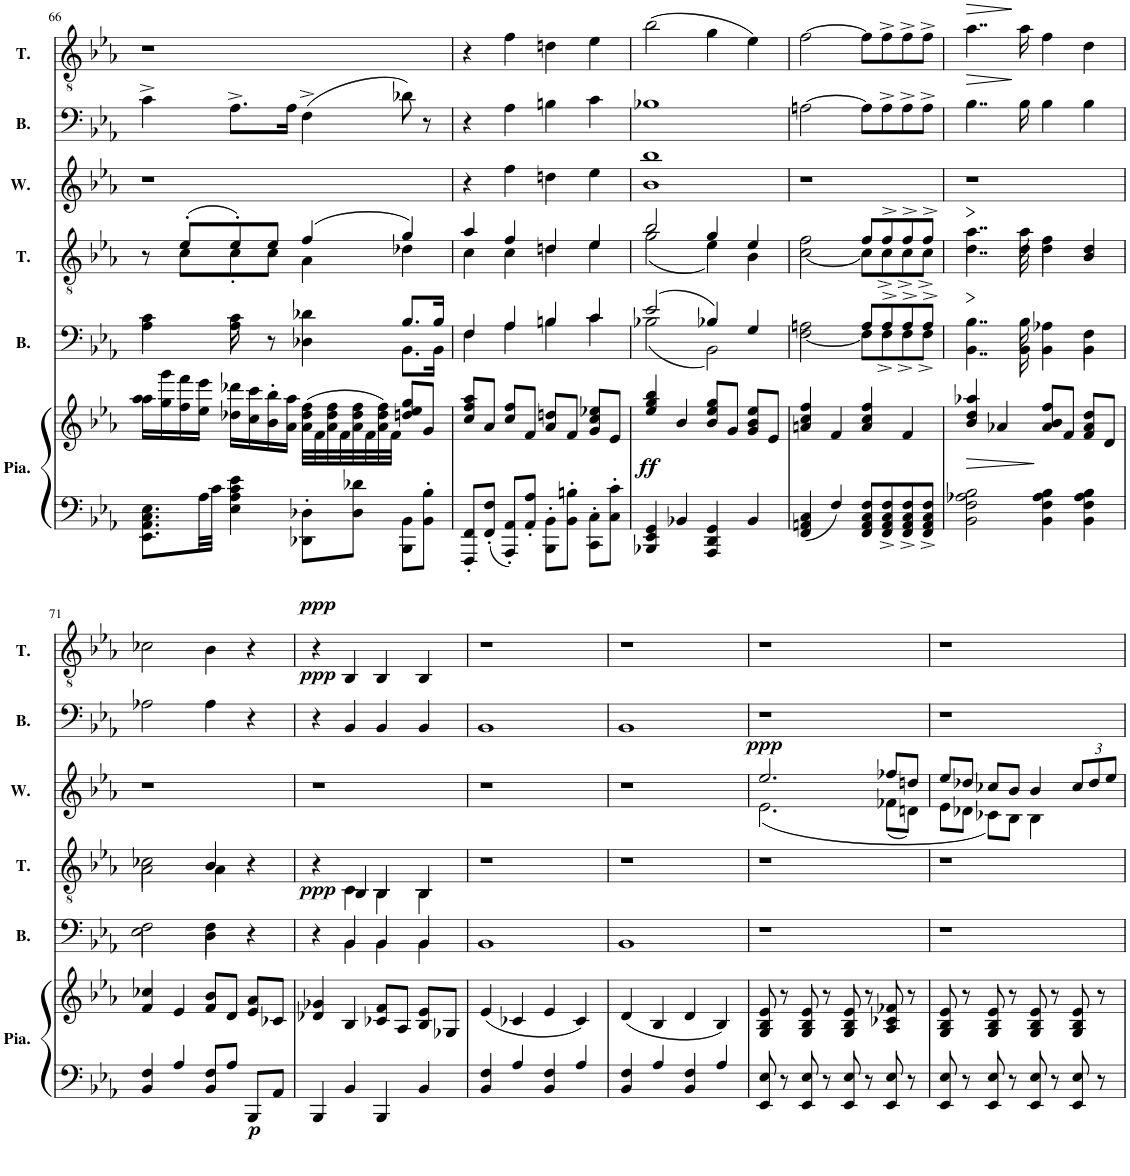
**kern	**kern	**dynam	**kern	**dynam	**kern	**kern	**dynam	**kern	**dynam	**kern	**dynam
*part6	*part6	*part6	*part5	*part5	*part4	*part3	*part3	*part2	*part2	*part1	*part1
*staff7	*staff6	*staff6/7	*staff5	*staff5	*staff4	*staff3	*staff3	*staff2	*staff2	*staff1	*staff1
*I"Piano	*	*	*I"Basse	*	*I"Ténor	*I"Femmes	*	*I"Basse	*	*I"Ténor	*
*I'Pia.	*	*	*I'B.	*	*I'T.	*	*	*I'B.	*	*I'T.	*
!!LO:PB:g=z
*clefF4	*clefG2	*	*clefF4	*	*clefGv2	*clefG2	*	*clefF4	*	*clefGv2	*
*k[b-e-a-]	*k[b-e-a-]	*	*k[b-e-a-]	*	*k[b-e-a-]	*k[b-e-a-]	*	*k[b-e-a-]	*	*k[b-e-a-]	*
*M4/4	*M4/4	*	*M4/4	*	*M4/4	*M4/4	*	*M4/4	*	*M4/4	*
*met(c)	*met(c)	*	*met(c)	*	*met(c)	*met(c)	*	*met(c)	*	*met(c)	*
=66	=66	=66	=66	=66	=66	=66	=66	=66	=66	=66	=66
*	*	*	*^	*	*^	*	*	*	*	*	*
8.EE-\ 8.AA-\ 8.C\ 8.E-\L	16aa-\ 16aa-\LL	.	4c\	4A-\	.	8r	8ryy	1r	.	4c^\	.	1r	.
.	16gg\ 16ggg\	.	.	.	.	.	.	.	.	.	.	.	.
.	16ff\ 16fff\	.	.	.	.	(>8e-'/L	8c\L	.	.	.	.	.	.
32A-\LL	16ee-\ 16eee-\JJ	.	.	.	.	.	.	.	.	.	.	.	.
32c\JJJ	.	.	.	.	.	.	.	.	.	.	.	.	.
4E-\ 4A-\ 4c\ 4e-\	16dd-X\ 16ddd-X\LL	.	8c\	8A-\	.	8e-'/)	8c'\	.	.	8.A-^\L	.	.	.
.	16cc\ 16ccc\	.	.	.	.	.	.	.	.	.	.	.	.
.	16b-\' 16bb-\'	.	8r	8ryy	.	8e-/J	8c\J	.	.	.	.	.	.
.	16a-\ 16aa-\JJ	.	.	.	.	.	.	.	.	16A-\Jk	.	.	.
8DD-X\' 8D-X\'L	(>32a-\ 32dd-\ 32ff\LLL	.	4d-X\	4D-X\	.	(>4f/	4A-\	.	.	(>4F^\	.	.	.
.	32f\	.	.	.	.	.	.	.	.	.	.	.	.
.	32a-\ 32dd-\ 32ff\	.	.	.	.	.	.	.	.	.	.	.	.
.	32f\	.	.	.	.	.	.	.	.	.	.	.	.
8D-\ 8d-X\J	32a-\ 32dd-\ 32ff\	.	.	.	.	.	.	.	.	.	.	.	.
.	32f\	.	.	.	.	.	.	.	.	.	.	.	.
.	32a-\ 32dd-\ 32ff\)	.	.	.	.	.	.	.	.	.	.	.	.
.	32f\JJJ	.	.	.	.	.	.	.	.	.	.	.	.
8BBB-\ 8BB-\L	8ddn/ 8ee-/ 8gg/L	.	8.B-/L	8.BB-\L	.	4g/)	4d-X\	.	.	8d-X\)	.	.	.
8BB-\' 8B-\'J	8g/J	.	.	.	.	.	.	.	.	8r	.	.	.
.	.	.	16B-/Jk	16BB-\Jk	.	.	.	.	.	.	.	.	.
=67	=67	=67	=67	=67	=67	=67	=67	=67	=67	=67	=67	=67	=67
8FFF/' 8FF/'L	8cc/ 8ff/ 8aa-/L	.	4F/	4F\	.	4a-/	4c\	4r	.	4r	.	4r	.
8FF/' 8F/'J	8a-/J	.	.	.	.	.	.	.	.	.	.	.	.
8AAA-/' 8AA-/'L	8cc/ 8ff/L	.	4A-/	4A-\	.	4f/	4c\	4ff\	.	4A-\	.	4f\	.
8AA-/' 8A-/'J	8f/J	.	.	.	.	.	.	.	.	.	.	.	.
8BBB-\' 8BB-\'L	8a-/ 8ddn/L	.	4Bn/	4B\	.	4dn/	4dn\	4ddn\	.	4Bn\	.	4dn\	.
8BB-\' 8Bn\'J	8f/J	.	.	.	.	.	.	.	.	.	.	.	.
8CC\' 8C\'L	8g/ 8cc/ 8ee-X/L	.	4c/	4c\	.	4e-/	4e-\	4ee-\	.	4c\	.	4e-\	.
8C\' 8c\'J	8e-/J	.	.	.	.	.	.	.	.	.	.	.	.
=68	=68	=68	=68	=68	=68	=68	=68	=68	=68	=68	=68	=68	=68
!	!	!LO:DY:b	!	!	!	!	!	!	!	!	!	!	!
4BBB-X/ 4EE-/ 4GG/	4ee-/ 4gg/ 4bb-/	ff	(>2e-/	(<2B-X\	.	2b-/	(<2g\	1b- 1bb-	.	1B-X	.	(>2b-\	.
4BB-X/	4b-/	.	.	.	.	.	.	.	.	.	.	.	.
4AAA-/ 4DD/ 4GG/	8b-/ 8ee-/ 8gg/L	.	4B-X/)	2BB-\)	.	4g/	4e-\)	.	.	.	.	4g\	.
.	8g/J	.	.	.	.	.	.	.	.	.	.	.	.
4BB-/	8g/ 8b-/ 8ee-/L	.	4G/	.	.	4e-/	4B-\	.	.	.	.	4e-\)	.
.	8e-/J	.	.	.	.	.	.	.	.	.	.	.	.
=69	=69	=69	=69	=69	=69	=69	=69	=69	=69	=69	=69	=69	=69
4FF/ 4AAn/ 4C/	4an/ 4cc/ 4ff/	.	2An\	[<2F\	.	2f\	[<2c\	1r	.	[2An\	.	[2f\	.
4F/	4f/	.	.	.	.	.	.	.	.	.	.	.	.
8FF/ 8AA/ 8C/ 8F/L	4a/ 4cc/ 4ff/	.	8A/L	8F\L]	.	8f/L	8c\L]	.	.	8A\L]	.	8f\L]	.
8FF/^ 8AA/^ 8C/^ 8F/^	.	.	8A^/	8F^\	.	8f^/	8c^\	.	.	8A^\	.	8f^\	.
8FF/^ 8AA/^ 8C/^ 8F/^	4f/	.	8A^/	8F^\	.	8f^/	8c^\	.	.	8A^\	.	8f^\	.
8FF/^ 8AA/^ 8C/^ 8F/^J	.	.	8A^/J	8F^\J	.	8f^/J	8c^\J	.	.	8A^\J	.	8f^\J	.
=70	=70	=70	=70	=70	=70	=70	=70	=70	=70	=70	=70	=70	=70
!	!	!	!	!	!	!	!	!	!	!	!LO:HP:b	!	!LO:HP:b
2BB-\ 2F\ 2A-X\ 2B-\	4b-/ 4dd/ 4aa-X/	.	4..B-\	4..BB-\	.	4..a-\	4..d\	1r	.	4..B-\	>	4..a-\	>
.	4a-X/	.	.	.	.	.	.	.	.	.	.	.	.
.	.	.	16B-\	16BB-\	.	16a-\	16d\	.	.	16B-\	]	16a-\	]
4BB-\ 4F\ 4A-\ 4B-\	8a-/ 8b-/ 8ff/L	.	4A-X\	4BB-\	.	4f\	4d\	.	.	4B-\	.	4f\	.
.	8f/J	.	.	.	.	.	.	.	.	.	.	.	.
4BB-\ 4F\ 4A-\ 4B-\	8f/ 8a-/ 8dd/L	.	4F\	4BB-\	.	4B-/ 4d/	4ryy	.	.	4B-\	.	4d\	.
.	8d/J	.	.	.	.	.	.	.	.	.	.	.	.
!!LO:LB:g=z
=71	=71	=71	=71	=71	=71	=71	=71	=71	=71	=71	=71	=71	=71
4BB-/ 4F/	4f/ 4cc-X/	.	2F\	2E-\	.	2c-X\	2A-\	1r	.	2A-X\	.	2c-X\	.
4A-/	4e-/	.	.	.	.	.	.	.	.	.	.	.	.
8BB-/ 8F/L	8f/ 8b-/L	.	4F\	4D\	.	4B-/	4A-\	.	.	4A-\	.	4B-\	.
8A-/J	8d/J	.	.	.	.	.	.	.	.	.	.	.	.
!	!	!LO:DY:b=2	!	!	!	!	!	!	!	!	!	!	!
8BBB-/L	8e-/ 8a-/L	p	4r	4ryy	.	4r	4ryy	.	.	4r	.	4r	.
8AA-/J	8c-X/J	.	.	.	.	.	.	.	.	.	.	.	.
=72	=72	=72	=72	=72	=72	=72	=72	=72	=72	=72	=72	=72	=72
!	!	!	!	!	!LO:DY:a	!	!	!	!	!	!LO:DY:a	!	!LO:DY:a
4BBB-/	4d-X/ 4g-X/	.	4r	4ryy	ppp	4r	4ryy	1r	.	4r	ppp	4r	ppp
4BB-/	4B-/	.	4BB-/	4BB-\	.	4BB-/	4C\	.	.	4BB-/	.	4BB-/	.
4BBB-/	8c-X/ 8f/L	.	4BB-/	4BB-\	.	4BB-/	4BB-\	.	.	4BB-/	.	4BB-/	.
.	8A-/J	.	.	.	.	.	.	.	.	.	.	.	.
4BB-/	8B-/ 8e-/L	.	4BB-/	4BB-\	.	4BB-/	4BB-\	.	.	4BB-/	.	4BB-/	.
.	8G-X/J	.	.	.	.	.	.	.	.	.	.	.	.
*	*	*	*v	*v	*	*	*	*	*	*	*	*	*
*	*	*	*	*	*v	*v	*	*	*	*	*	*
=73	=73	=73	=73	=73	=73	=73	=73	=73	=73	=73	=73
4BB-/ 4F/	(<4e-/	.	1BB-	.	1r	1r	.	1BB-	.	1r	.
4A-/	4c-X/	.	.	.	.	.	.	.	.	.	.
4BB-/ 4F/	4e-/	.	.	.	.	.	.	.	.	.	.
4A-/	4c-/)	.	.	.	.	.	.	.	.	.	.
=74	=74	=74	=74	=74	=74	=74	=74	=74	=74	=74	=74
4BB-/ 4F/	(<4d/	.	1BB-	.	1r	1r	.	1BB-	.	1r	.
4A-/	4B-/	.	.	.	.	.	.	.	.	.	.
4BB-/ 4F/	4d/	.	.	.	.	.	.	.	.	.	.
4A-/	4B-/)	.	.	.	.	.	.	.	.	.	.
=75	=75	=75	=75	=75	=75	=75	=75	=75	=75	=75	=75
*	*	*	*	*	*	*^	*	*	*	*	*
!	!	!	!	!	!	!	!	!LO:DY:a	!	!	!	!
8EE-/ 8E-/	8G/ 8B-/ 8e-/	.	1r	.	1r	2.ee-/	(<2.e-\	ppp	1r	.	1r	.
8r	8r	.	.	.	.	.	.	.	.	.	.	.
8EE-/ 8E-/	8G/ 8B-/ 8e-/	.	.	.	.	.	.	.	.	.	.	.
8r	8r	.	.	.	.	.	.	.	.	.	.	.
8EE-/ 8E-/	8G/ 8B-/ 8e-/	.	.	.	.	.	.	.	.	.	.	.
8r	8r	.	.	.	.	.	.	.	.	.	.	.
8EE-/ 8E-/	8A-/ 8c-X/ 8f-X/	.	.	.	.	8ff-X/L	(<8f-X\L	.	.	.	.	.
8r	8r	.	.	.	.	8ddn/J	8dn\J)	.	.	.	.	.
=76	=76	=76	=76	=76	=76	=76	=76	=76	=76	=76	=76	=76
8EE-/ 8E-/	8G/ 8B-/ 8e-/	.	1r	.	1r	8ee-/L	8e-\L	.	1r	.	1r	.
8r	8r	.	.	.	.	8dd-X/J	8d-X\J	.	.	.	.	.
8EE-/ 8E-/	8G/ 8B-/ 8e-/	.	.	.	.	8cc-X/L	8c-X\L)	.	.	.	.	.
8r	8r	.	.	.	.	8b-/J	8B-\J	.	.	.	.	.
8EE-/ 8E-/	8G/ 8B-/ 8e-/	.	.	.	.	4b-/	4B-\	.	.	.	.	.
8r	8r	.	.	.	.	.	.	.	.	.	.	.
*	*	*	*	*	*	*Xbrackettup	*	*	*	*	*	*
8EE-/ 8E-/	8G/ 8B-/ 8e-/	.	.	.	.	12cc-/L	4ryy	.	.	.	.	.
.	.	.	.	.	.	12dd-/	.	.	.	.	.	.
8r	8r	.	.	.	.	.	.	.	.	.	.	.
.	.	.	.	.	.	12ee-/J	.	.	.	.	.	.
*	*	*	*	*	*	*v	*v	*	*	*	*	*
=	=	=	=	=	=	=	=	=	=	=	=
*-	*-	*-	*-	*-	*-	*-	*-	*-	*-	*-	*-
